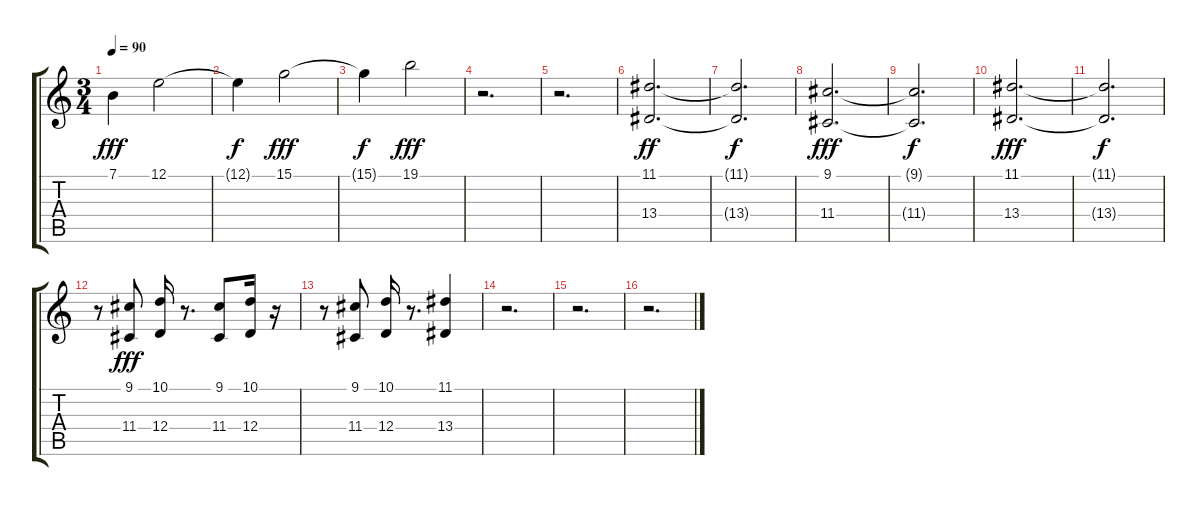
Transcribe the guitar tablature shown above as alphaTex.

\track "" {instrument stringensemble1}
\staff {score tabs}
\tuning (E4 B3 G3 D3 A2 E2) {hide}
\ts (3 4)
\tempo 90
\clef g2
\ks c
7.1.4{dy fff} 12.1.2 |
12.1{t}.4{dy f} 15.1.2{dy fff} |
15.1{t}.4{dy f} 19.1.2{dy fff} |
r.2{d} |
r.2{d} |
(11.1 13.4).2{d dy ff} |
(11.1{t} 13.4{t}).2{d dy f} |
(9.1 11.4).2{d dy fff} |
(9.1{t} 11.4{t}).2{d dy f} |
(11.1 13.4).2{d dy fff} |
(11.1{t} 13.4{t}).2{d dy f} |
r.8 (9.1 11.4).8{dy fff} (10.1 12.4).16 r.8{d} (9.1 11.4).8 (10.1 12.4).16 r.16 |
r.8 (9.1 11.4).8 (10.1 12.4).16 r.8{d} (11.1 13.4).4 |
r.2{d} |
r.2{d} |
r.2{d}
